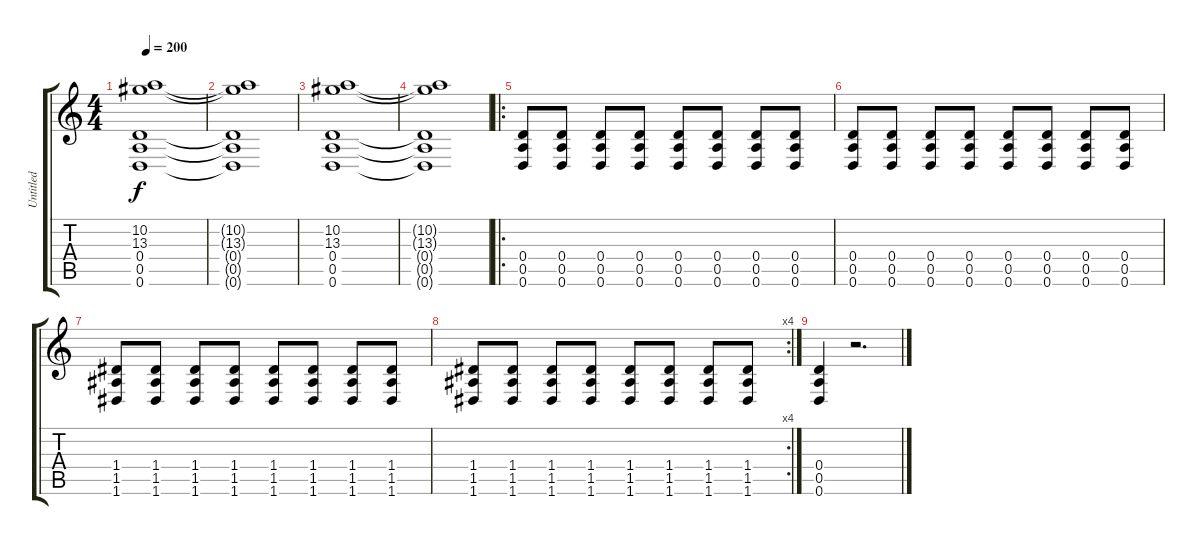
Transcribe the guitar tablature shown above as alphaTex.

\track ("Untitled" "Untitled") {instrument overdrivenguitar}
\staff {score tabs}
\tuning (E4 B3 G3 D3 A2 D2) {hide}
\ts (4 4)
\tempo 200
\clef g2
\ks c
(10.2 13.3 0.4 0.5 0.6).1{dy f} |
(10.2{t} 13.3{t} 0.4{t} 0.5{t} 0.6{t}).1 |
(10.2 13.3 0.4 0.5 0.6).1 |
(10.2{t} 13.3{t} 0.4{t} 0.5{t} 0.6{t}).1 |
\ro
(0.4 0.5 0.6).8 (0.4 0.5 0.6).8 (0.4 0.5 0.6).8 (0.4 0.5 0.6).8 (0.4 0.5 0.6).8 (0.4 0.5 0.6).8 (0.4 0.5 0.6).8 (0.4 0.5 0.6).8 |
(0.4 0.5 0.6).8 (0.4 0.5 0.6).8 (0.4 0.5 0.6).8 (0.4 0.5 0.6).8 (0.4 0.5 0.6).8 (0.4 0.5 0.6).8 (0.4 0.5 0.6).8 (0.4 0.5 0.6).8 |
(1.4 1.5 1.6).8 (1.4 1.5 1.6).8 (1.4 1.5 1.6).8 (1.4 1.5 1.6).8 (1.4 1.5 1.6).8 (1.4 1.5 1.6).8 (1.4 1.5 1.6).8 (1.4 1.5 1.6).8 |
\rc 4
(1.4 1.5 1.6).8 (1.4 1.5 1.6).8 (1.4 1.5 1.6).8 (1.4 1.5 1.6).8 (1.4 1.5 1.6).8 (1.4 1.5 1.6).8 (1.4 1.5 1.6).8 (1.4 1.5 1.6).8 |
(0.4 0.5 0.6).4 r.2{d}
